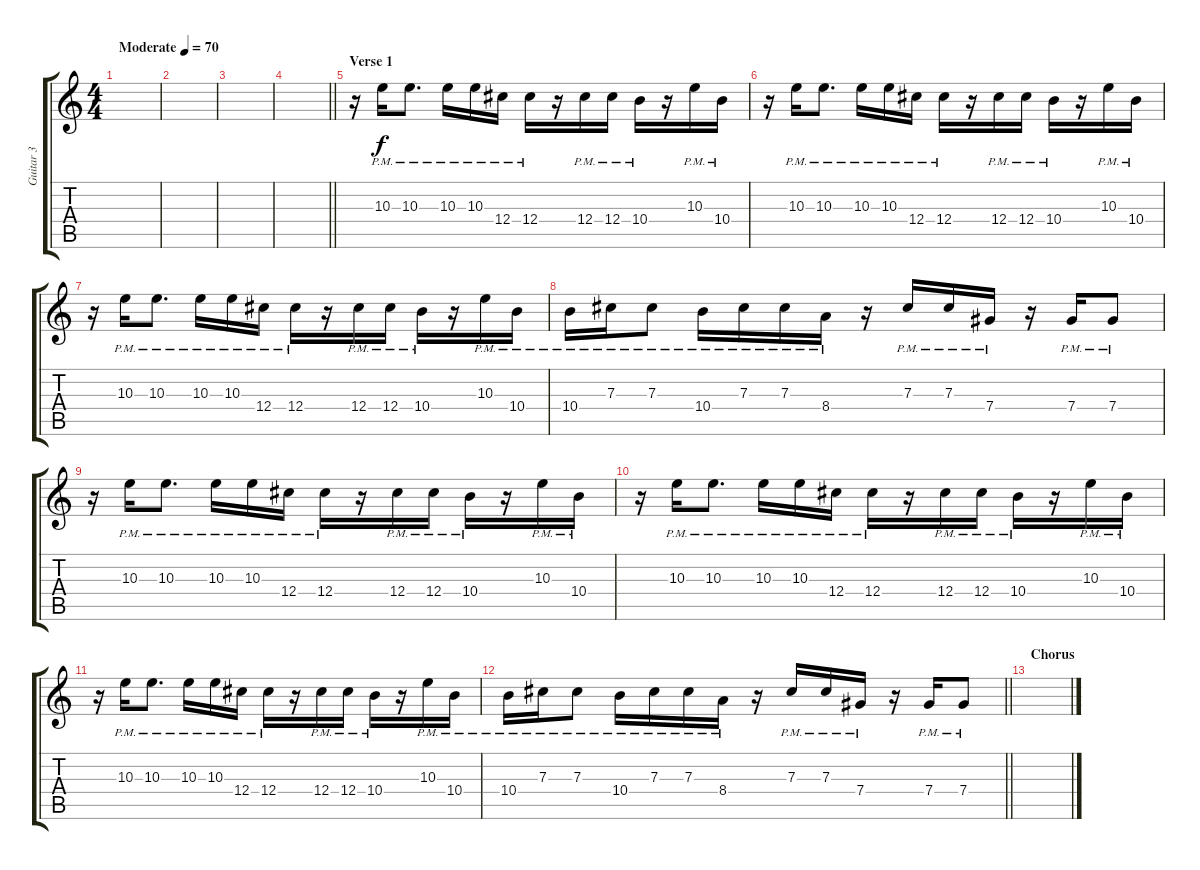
\track ("Guitar 3" "Guitar 3") {instrument electricguitarclean}
\staff {score tabs}
\tuning (Db4 Ab3 Gb3 Db3 Ab2 Db2) {hide}
\ts (4 4)
\tempo (70 "Moderate")
\clef g2
\ks c
|
|
|
\barLineRight lightlight
|
\section ("" "Verse 1")
r.16 10.3{pm}.16 10.3{pm}.8{d} 10.3{pm}.16 10.3{pm}.16 12.4{pm}.16 12.4{pm}.16 r.16 12.4{pm}.16 12.4{pm}.16 10.4{pm}.16 r.16 10.3{pm}.16 10.4{pm}.16 |
r.16 10.3{pm}.16 10.3{pm}.8{d} 10.3{pm}.16 10.3{pm}.16 12.4{pm}.16 12.4{pm}.16 r.16 12.4{pm}.16 12.4{pm}.16 10.4{pm}.16 r.16 10.3{pm}.16 10.4{pm}.16 |
r.16 10.3{pm}.16 10.3{pm}.8{d} 10.3{pm}.16 10.3{pm}.16 12.4{pm}.16 12.4{pm}.16 r.16 12.4{pm}.16 12.4{pm}.16 10.4{pm}.16 r.16 10.3{pm}.16 10.4{pm}.16 |
10.4{pm}.16 7.3{pm}.16 7.3{pm}.8 10.4{pm}.16 7.3{pm}.16 7.3{pm}.16 8.4{pm}.16 r.16 7.3{pm}.16 7.3{pm}.16 7.4{pm}.16 r.16 7.4{pm}.16 7.4{pm}.8 |
r.16 10.3{pm}.16 10.3{pm}.8{d} 10.3{pm}.16 10.3{pm}.16 12.4{pm}.16 12.4{pm}.16 r.16 12.4{pm}.16 12.4{pm}.16 10.4{pm}.16 r.16 10.3{pm}.16 10.4{pm}.16 |
r.16 10.3{pm}.16 10.3{pm}.8{d} 10.3{pm}.16 10.3{pm}.16 12.4{pm}.16 12.4{pm}.16 r.16 12.4{pm}.16 12.4{pm}.16 10.4{pm}.16 r.16 10.3{pm}.16 10.4{pm}.16 |
r.16 10.3{pm}.16 10.3{pm}.8{d} 10.3{pm}.16 10.3{pm}.16 12.4{pm}.16 12.4{pm}.16 r.16 12.4{pm}.16 12.4{pm}.16 10.4{pm}.16 r.16 10.3{pm}.16 10.4{pm}.16 |
\barLineRight lightlight
10.4{pm}.16 7.3{pm}.16 7.3{pm}.8 10.4{pm}.16 7.3{pm}.16 7.3{pm}.16 8.4{pm}.16 r.16 7.3{pm}.16 7.3{pm}.16 7.4{pm}.16 r.16 7.4{pm}.16 7.4{pm}.8 |
\section ("" "Chorus")
